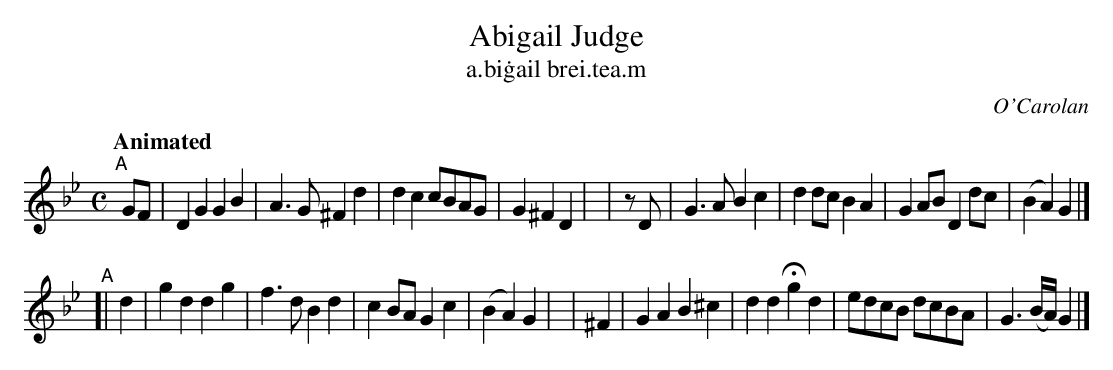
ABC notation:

X:1
T: Abigail Judge
T: a\.bi\.gail brei\.tea\.m
C: O'Carolan
Q: "Animated"
M: C
L: 1/8
K: Gm
"^A"\
[|]GF | D2G2 G2B2 | A3G ^F2d2 | d2c2 cBAG | G2^F2 D2 |\
|  zD | G3A  B2c2 | d2dc B2A2 | G2AB D2dc |(B2A2) G2 |]
"^A"\
[| d2 | g2d2 d2g2  | f3d   B2d2 | c2BA G2c2 | (B2A2)   G2 |\
| ^F2 | G2A2 B2^c2 | d2d2 Hg2d2 | edcB dcBA | G3(B/A/) G2 |]
